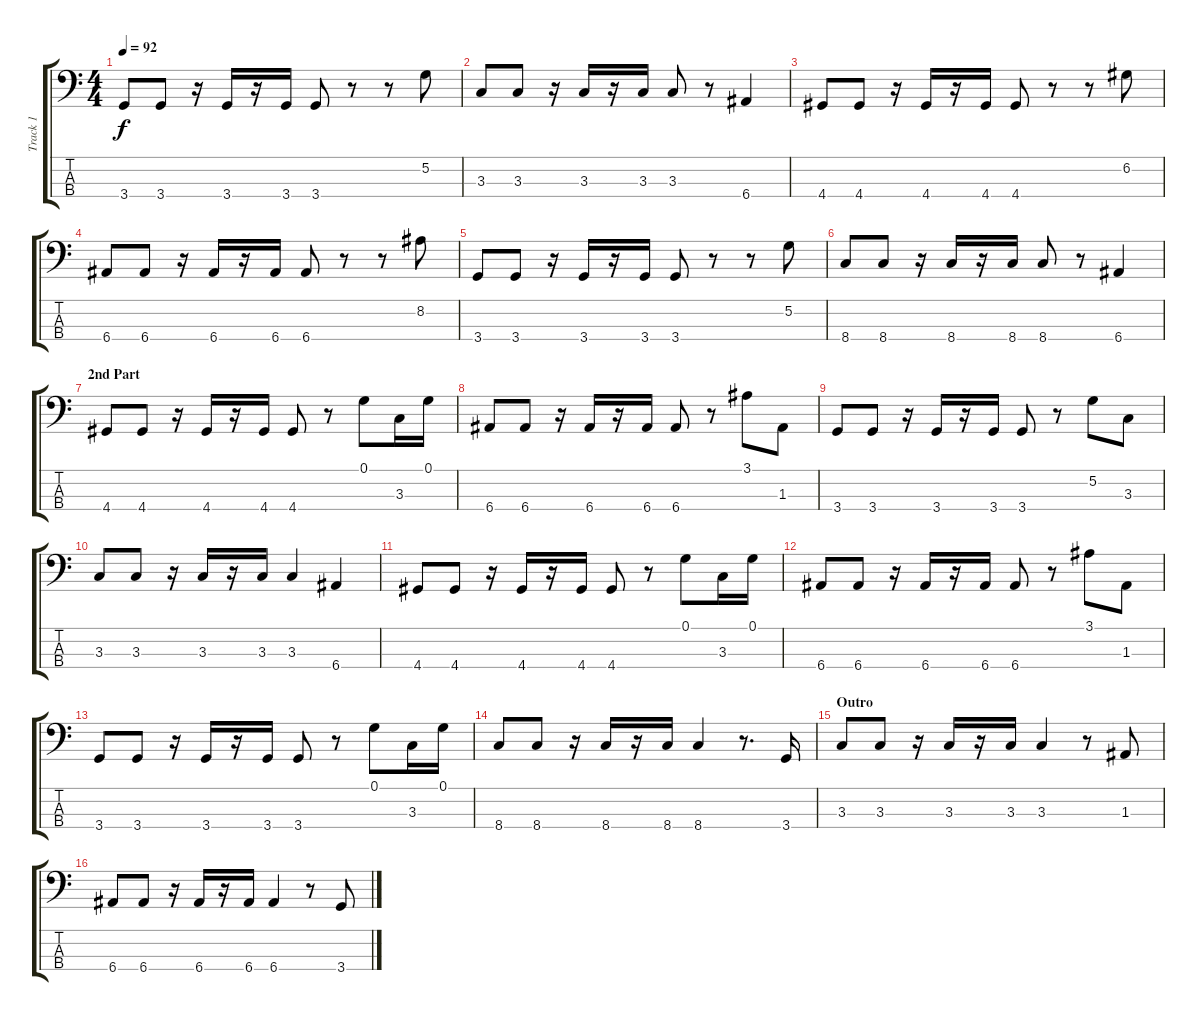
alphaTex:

\track ("Track 1" "Track 1") {instrument electricbassfinger}
\staff {score tabs}
\tuning (G2 D2 A1 E1) {hide}
\ts (4 4)
\tempo 92
\clef f4
\ks c
3.4.8{dy f} 3.4.8 r.16 3.4.16 r.16 3.4.16 3.4.8 r.8 r.8 5.2.8 |
3.3.8 3.3.8 r.16 3.3.16 r.16 3.3.16 3.3.8 r.8 6.4.4 |
4.4.8 4.4.8 r.16 4.4.16 r.16 4.4.16 4.4.8 r.8 r.8 6.2.8 |
6.4.8 6.4.8 r.16 6.4.16 r.16 6.4.16 6.4.8 r.8 r.8 8.2.8 |
3.4.8 3.4.8 r.16 3.4.16 r.16 3.4.16 3.4.8 r.8 r.8 5.2.8 |
8.4.8 8.4.8 r.16 8.4.16 r.16 8.4.16 8.4.8 r.8 6.4.4 |
\section ("" "2nd Part")
4.4.8 4.4.8 r.16 4.4.16 r.16 4.4.16 4.4.8 r.8 0.1.8 3.3.16 0.1.16 |
6.4.8 6.4.8 r.16 6.4.16 r.16 6.4.16 6.4.8 r.8 3.1.8 1.3.8 |
3.4.8 3.4.8 r.16 3.4.16 r.16 3.4.16 3.4.8 r.8 5.2.8 3.3.8 |
3.3.8 3.3.8 r.16 3.3.16 r.16 3.3.16 3.3.4 6.4.4 |
4.4.8 4.4.8 r.16 4.4.16 r.16 4.4.16 4.4.8 r.8 0.1.8 3.3.16 0.1.16 |
6.4.8 6.4.8 r.16 6.4.16 r.16 6.4.16 6.4.8 r.8 3.1.8 1.3.8 |
3.4.8 3.4.8 r.16 3.4.16 r.16 3.4.16 3.4.8 r.8 0.1.8 3.3.16 0.1.16 |
8.4.8 8.4.8 r.16 8.4.16 r.16 8.4.16 8.4.4 r.8{d} 3.4.16 |
\section ("" "Outro")
3.3.8 3.3.8 r.16 3.3.16 r.16 3.3.16 3.3.4 r.8 1.3.8 |
6.4.8 6.4.8 r.16 6.4.16 r.16 6.4.16 6.4.4 r.8 3.4.8
